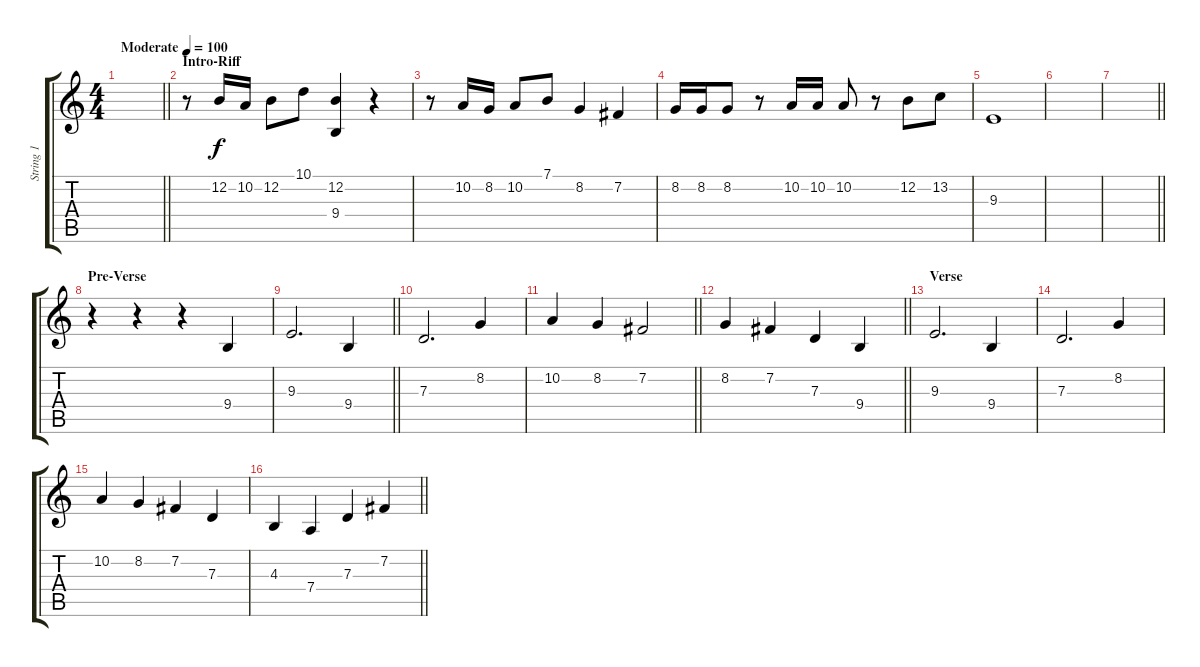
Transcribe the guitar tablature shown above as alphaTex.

\track ("String 1" "String 1") {instrument stringensemble2}
\staff {score tabs}
\tuning (E4 B3 G3 D3 A2 E2) {hide}
\ts (4 4)
\tempo (100 "Moderate")
\clef g2
\barLineRight lightlight
\ks c
|
\section ("" "Intro-Riff")
r.8 12.2.16 10.2.16 12.2.8 10.1.8 (12.2 9.4).4 r.4 |
r.8 10.2.16 8.2.16 10.2.8 7.1.8 8.2.4 7.2.4 |
8.2.16 8.2.16 8.2.8 r.8 10.2.16 10.2.16 10.2.8 r.8 12.2.8 13.2.8 |
9.3.1 |
|
\barLineRight lightlight
|
\section ("" "Pre-Verse")
r.4 r.4 r.4 9.4.4 |
\barLineRight lightlight
9.3.2{d} 9.4.4 |
7.3.2{d} 8.2.4 |
\barLineRight lightlight
10.2.4 8.2.4 7.2.2 |
\barLineRight lightlight
8.2.4 7.2.4 7.3.4 9.4.4 |
\section ("" "Verse")
9.3.2{d} 9.4.4 |
7.3.2{d} 8.2.4 |
10.2.4 8.2.4 7.2.4 7.3.4 |
\barLineRight lightlight
4.3.4 7.4.4 7.3.4 7.2.4
